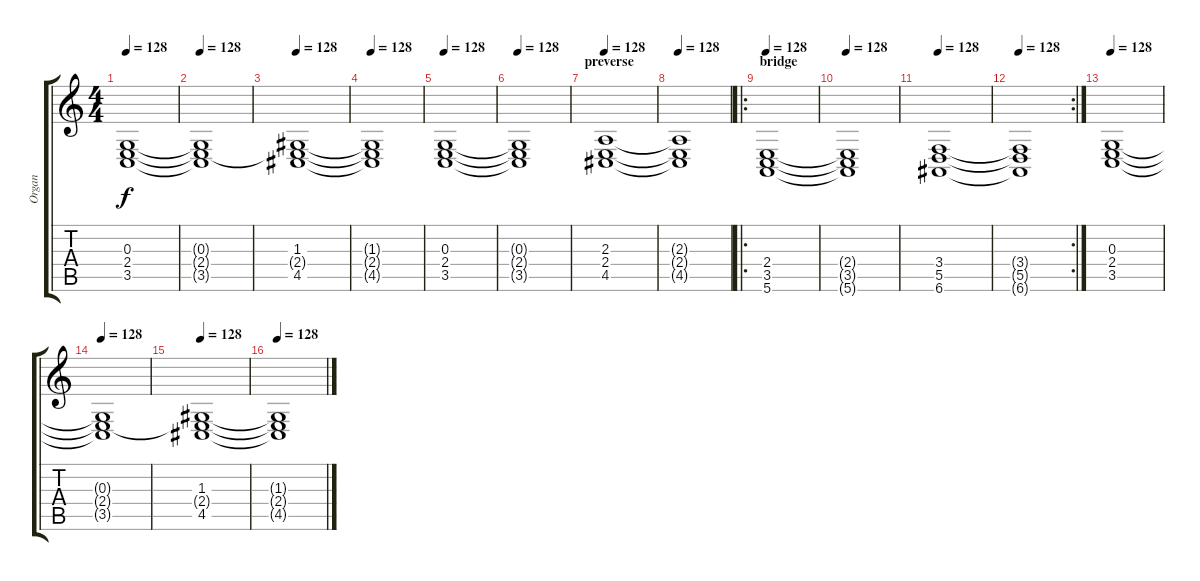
\track ("Organ" "Organ") {instrument drawbarorgan}
\staff {score tabs}
\tuning (E4 B3 G3 D3 A2 E2) {hide}
\ts (4 4)
\tempo 128
\clef g2
\ks c
(0.3 2.4 3.5).1{dy f} |
\tempo 128
(0.3{t} 2.4{t} 3.5{t}).1 |
\tempo 128
(1.3 2.4{t} 4.5).1 |
\tempo 128
(1.3{t} 2.4{t} 4.5{t}).1 |
\tempo 128
(0.3 2.4 3.5).1 |
\tempo 128
(0.3{t} 2.4{t} 3.5{t}).1 |
\section ("" "preverse")
\tempo 128
(2.3 2.4 4.5).1 |
\tempo 128
(2.3{t} 2.4{t} 4.5{t}).1 |
\ro
\section ("" "bridge")
\tempo 128
(2.4 3.5 5.6).1 |
\tempo 128
(2.4{t} 3.5{t} 5.6{t}).1 |
\tempo 128
(3.4 5.5 6.6).1 |
\rc 2
\tempo 128
(3.4{t} 5.5{t} 6.6{t}).1 |
\tempo 128
(0.3 2.4 3.5).1 |
\tempo 128
(0.3{t} 2.4{t} 3.5{t}).1 |
\tempo 128
(1.3 2.4{t} 4.5).1 |
\tempo 128
(1.3{t} 2.4{t} 4.5{t}).1
